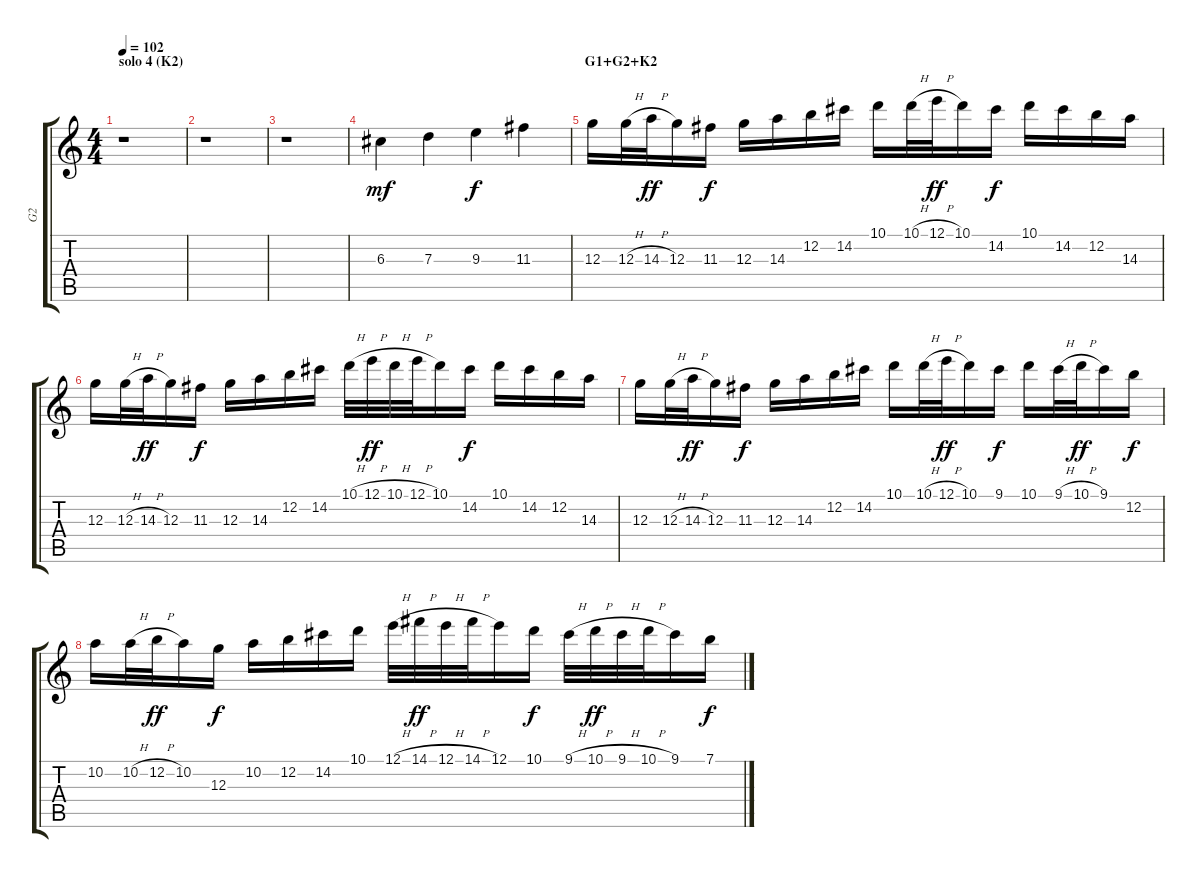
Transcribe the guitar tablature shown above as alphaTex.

\track ("G2" "G2") {instrument distortionguitar}
\staff {score tabs}
\tuning (E4 B3 G3 D3 A2 E2) {hide}
\ts (4 4)
\section ("" "solo 4 (K2)")
\tempo 102
\clef g2
\ks c
r.1{dy f} |
r.1 |
r.1 |
6.3.4{dy mf volume 12} 7.3.4 9.3.4{dy f} 11.3.4 |
\section ("" "G1+G2+K2")
12.3.16 12.3{h}.32 14.3{h}.32{dy ff} 12.3.16 11.3.16{dy f} 12.3.16 14.3.16 12.2.16 14.2.16 10.1.16 10.1{h}.32 12.1{h}.32{dy ff} 10.1.16 14.2.16{dy f} 10.1.16 14.2.16 12.2.16 14.3.16 |
12.3.16 12.3{h}.32 14.3{h}.32{dy ff} 12.3.16 11.3.16{dy f} 12.3.16 14.3.16 12.2.16 14.2.16 10.1{h}.32 12.1{h}.32{dy ff} 10.1{h}.32 12.1{h}.32 10.1.16 14.2.16{dy f} 10.1.16 14.2.16 12.2.16 14.3.16 |
12.3.16 12.3{h}.32 14.3{h}.32{dy ff} 12.3.16 11.3.16{dy f} 12.3.16 14.3.16 12.2.16 14.2.16 10.1.16 10.1{h}.32 12.1{h}.32{dy ff} 10.1.16 9.1.16{dy f} 10.1.16 9.1{h}.32 10.1{h}.32{dy ff} 9.1.16 12.2.16{dy f} |
10.2.16 10.2{h}.32 12.2{h}.32{dy ff} 10.2.16 12.3.16{dy f} 10.2.16 12.2.16 14.2.16 10.1.16 12.1{h}.32 14.1{h}.32{dy ff} 12.1{h}.32 14.1{h}.32 12.1.16 10.1.16{dy f} 9.1{h}.32 10.1{h}.32{dy ff} 9.1{h}.32 10.1{h}.32 9.1.16 7.1.16{dy f}
